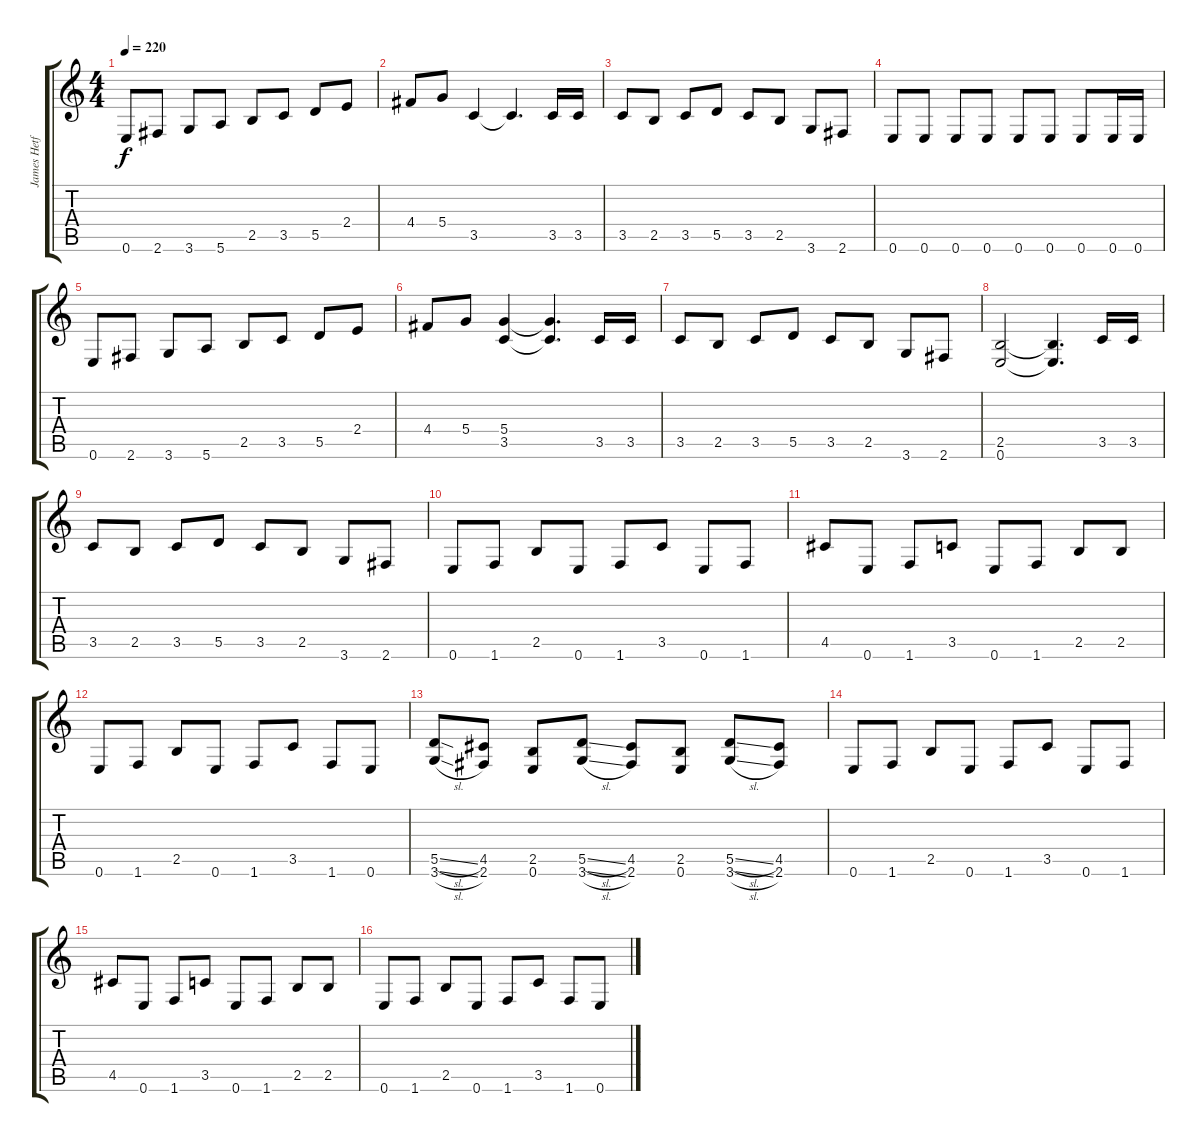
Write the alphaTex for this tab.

\track ("James Hetfield (Rithm & Lead Guitars)" "James Hetf") {instrument distortionguitar}
\staff {score tabs}
\tuning (E4 B3 G3 D3 A2 E2) {hide}
\ts (4 4)
\tempo 220
\clef g2
\ks c
0.6.8{dy f} 2.6.8 3.6.8 5.6.8 2.5.8 3.5.8 5.5.8 2.4.8 |
4.4.8 5.4.8 3.5.4 3.5{t}.4{d} 3.5.16 3.5.16 |
3.5.8 2.5.8 3.5.8 5.5.8 3.5.8 2.5.8 3.6.8 2.6.8 |
0.6.8 0.6.8 0.6.8 0.6.8 0.6.8 0.6.8 0.6.8 0.6.16 0.6.16 |
0.6.8 2.6.8 3.6.8 5.6.8 2.5.8 3.5.8 5.5.8 2.4.8 |
4.4.8 5.4.8 (5.4 3.5).4 (5.4{t} 3.5{t}).4{d} 3.5.16 3.5.16 |
3.5.8 2.5.8 3.5.8 5.5.8 3.5.8 2.5.8 3.6.8 2.6.8 |
(2.5 0.6).2 (2.5{t} 0.6{t}).4{d} 3.5.16 3.5.16 |
3.5.8 2.5.8 3.5.8 5.5.8 3.5.8 2.5.8 3.6.8 2.6.8 |
0.6.8 1.6.8 2.5.8 0.6.8 1.6.8 3.5.8 0.6.8 1.6.8 |
4.5.8 0.6.8 1.6.8 3.5.8 0.6.8 1.6.8 2.5.8 2.5.8 |
0.6.8 1.6.8 2.5.8 0.6.8 1.6.8 3.5.8 1.6.8 0.6.8 |
(5.5{sl} 3.6{sl}).8 (4.5 2.6).8 (2.5 0.6).8 (5.5{sl} 3.6{sl}).8 (4.5 2.6).8 (2.5 0.6).8 (5.5{sl} 3.6{sl}).8 (4.5 2.6).8 |
0.6.8 1.6.8 2.5.8 0.6.8 1.6.8 3.5.8 0.6.8 1.6.8 |
4.5.8 0.6.8 1.6.8 3.5.8 0.6.8 1.6.8 2.5.8 2.5.8 |
0.6.8 1.6.8 2.5.8 0.6.8 1.6.8 3.5.8 1.6.8 0.6.8
